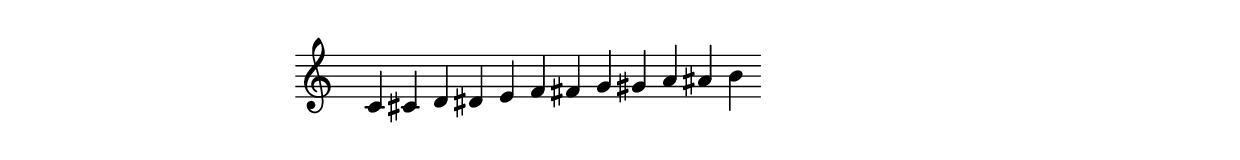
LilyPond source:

\paper {
  indent = 0\mm
  line-width = 110\mm
  oddHeaderMarkup = ""
  evenHeaderMarkup = ""
  oddFooterMarkup = ""
  evenFooterMarkup = ""
}

\score {
  \relative a {
    \time 12/4
    c cis d dis e f fis g gis a ais b
  } 

  \layout { 
    \context { 
      \Staff 
      \override TimeSignature #'stencil = #point-stencil
      \override BarLine #'transparent = ##t
    } 
  } 
}
